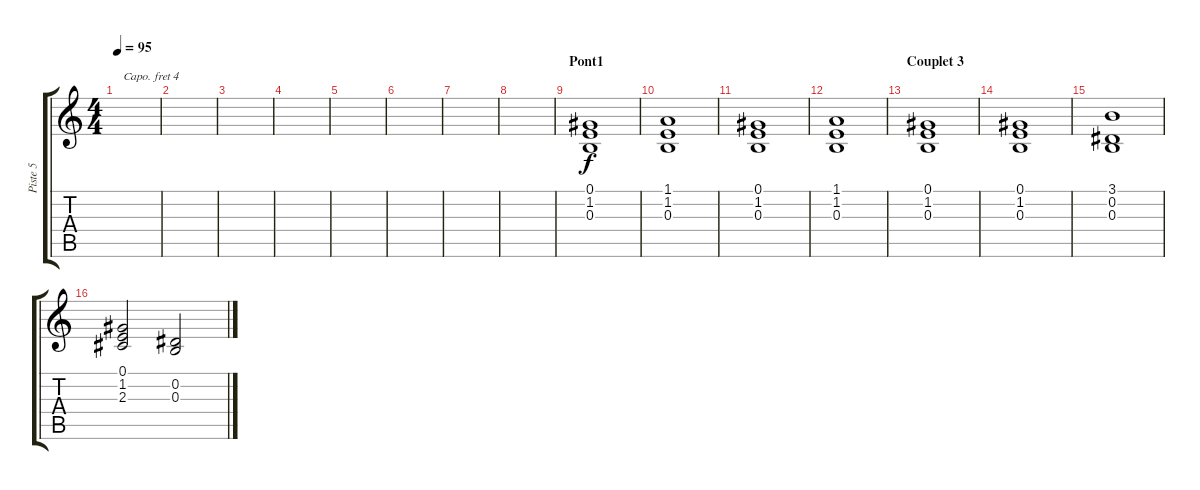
\track ("Piste 5" "Piste 5") {instrument synthstrings1}
\staff {score tabs}
\capo 4
\tuning (E4 B3 G3 D3 A2 E2) {hide}
\ts (4 4)
\tempo 95
\clef g2
\ks c
|
|
|
|
|
|
|
|
\section ("" "Pont1")
(0.1 1.2 0.3).1 |
(1.1 1.2 0.3).1 |
(0.1 1.2 0.3).1 |
(1.1 1.2 0.3).1 |
\section ("" "Couplet 3")
(0.1 1.2 0.3).1 |
(0.1 1.2 0.3).1 |
(3.1 0.2 0.3).1 |
(0.1 1.2 2.3).2 (0.2 0.3).2
